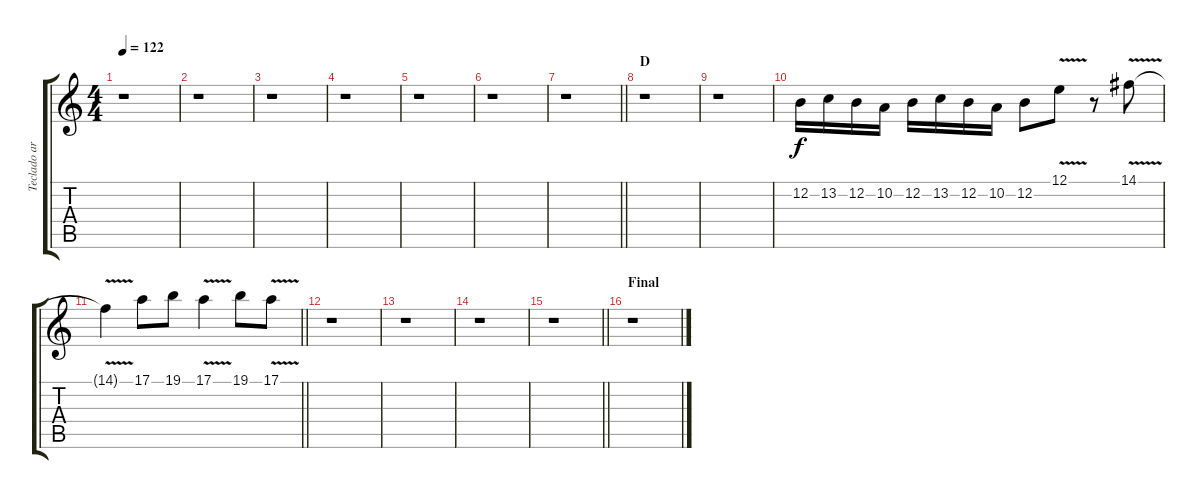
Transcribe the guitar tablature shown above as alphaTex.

\track ("Teclado arreglo" "Teclado ar") {instrument pad4choir}
\staff {score tabs}
\tuning (E4 B3 G3 D3 A2 E2) {hide}
\ts (4 4)
\tempo 122
\clef g2
\ks c
r.1{dy f} |
r.1 |
r.1 |
r.1 |
r.1 |
r.1 |
\barLineRight lightlight
r.1 |
\section ("" "D")
r.1 |
r.1 |
12.2.16 13.2.16 12.2.16 10.2.16 12.2.16 13.2.16 12.2.16 10.2.16 12.2.8 12.1{v}.8 r.8 14.1{v}.8 |
\barLineRight lightlight
14.1{t}.4 17.1.8 19.1.8 17.1{v}.4 19.1.8 17.1{v}.8 |
r.1 |
r.1 |
r.1 |
\barLineRight lightlight
r.1 |
\section ("" "Final")
r.1
